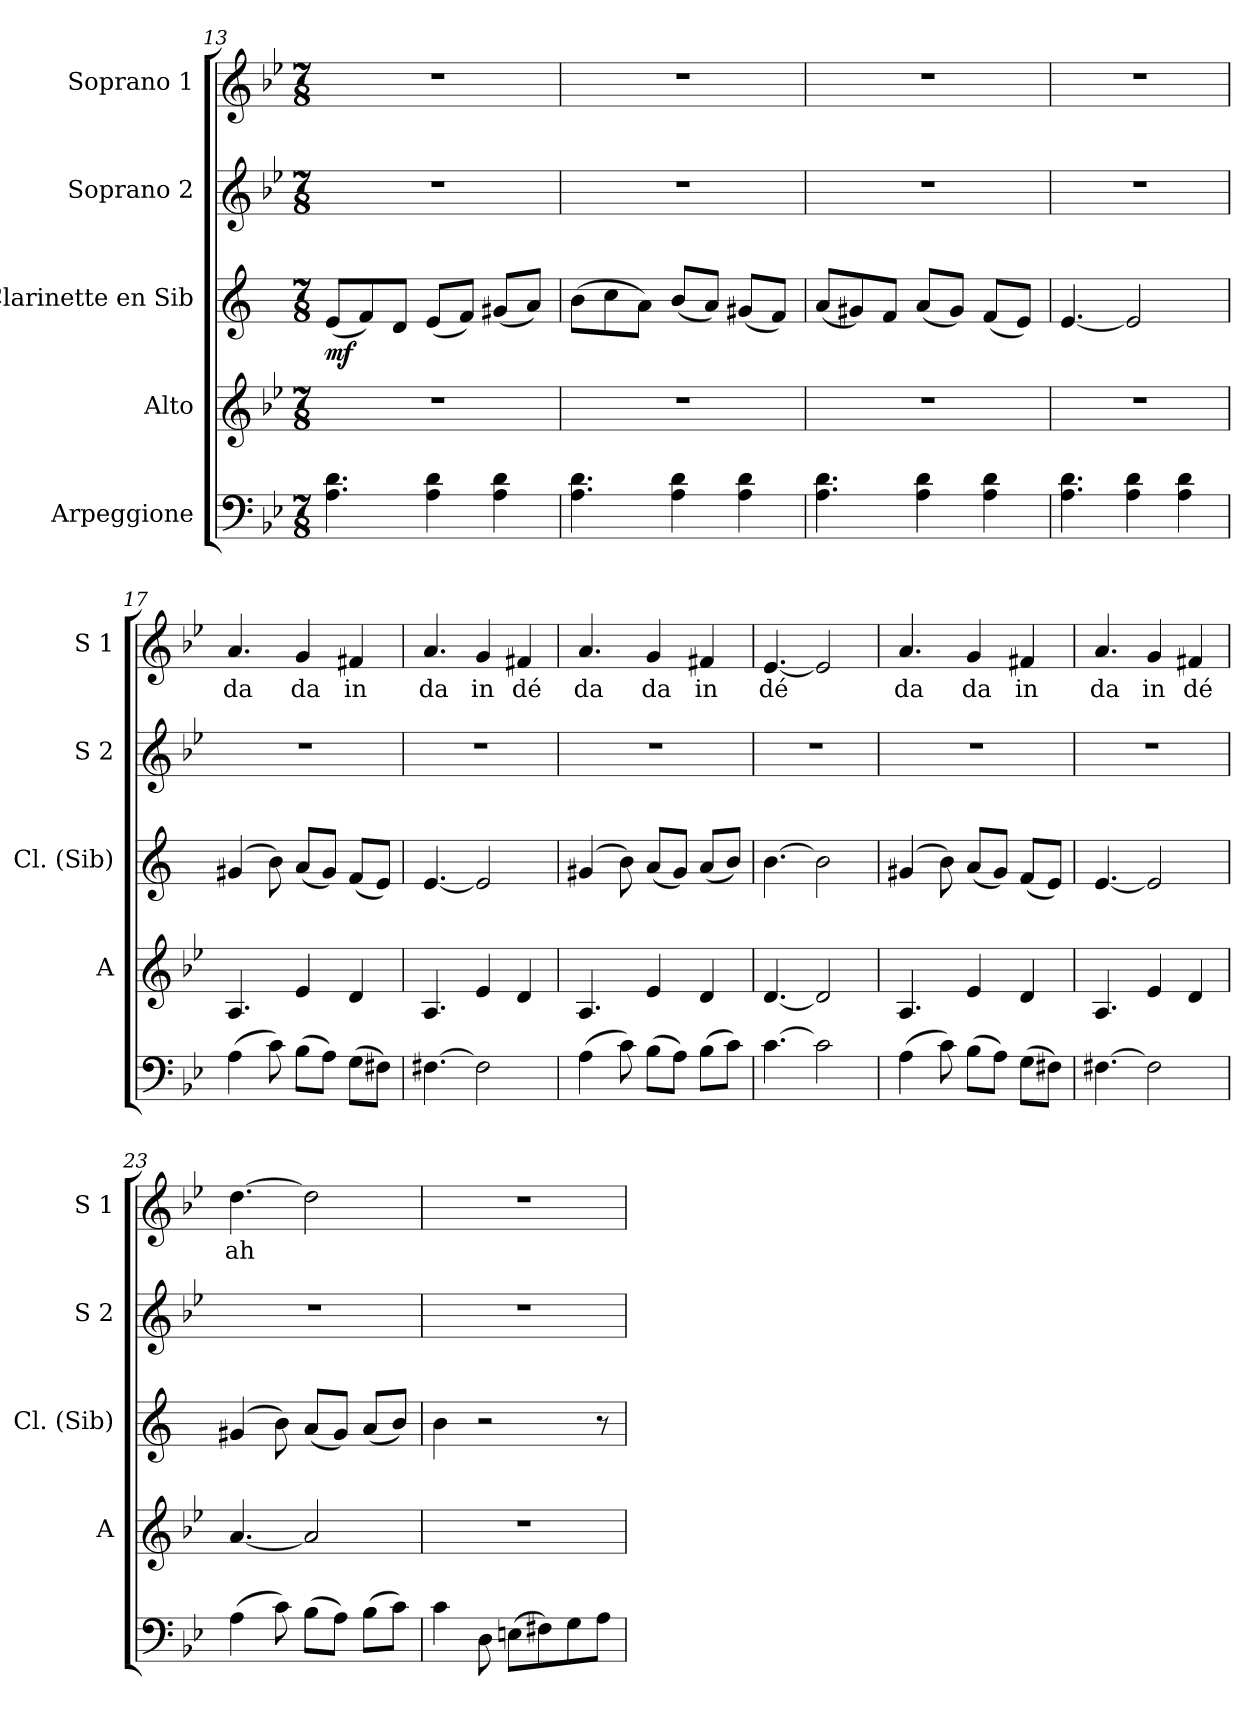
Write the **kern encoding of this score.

**kern	**kern	**kern	**dynam	**kern	**kern	**text
*part5	*part4	*part3	*part3	*part2	*part1	*part1
*staff5	*staff4	*staff3	*staff3	*staff2	*staff1	*staff1
*I"Arpeggione	*I"Alto	*I"Clarinette en Sib	*	*I"Soprano 2	*I"Soprano 1	*
*	*I'A	*I'Cl. (Sib)	*	*I'S 2	*I'S 1	*
!!LO:LB:g=z
*clefF4	*clefG2	*clefG2	*	*clefG2	*clefG2	*
*	*	*ITrd1c2	*	*	*	*
*k[b-e-]	*k[b-e-]	*k[b-e-]	*	*k[b-e-]	*k[b-e-]	*
*g:	*g:	*g:	*	*g:	*g:	*
*M7/8	*M7/8	*M7/8	*	*M7/8	*M7/8	*
=13	=13	=13	=13	=13	=13	=13
!	!	!	!LO:DY:b	!	!	!
4.A\ 4.d\	2..r	(<8d/L	mf	2..r	2..r	.
.	.	8e-/)	.	.	.	.
.	.	8c/J	.	.	.	.
4A\ 4d\	.	(<8d/L	.	.	.	.
.	.	8e-/J)	.	.	.	.
4A\ 4d\	.	(<8f#X/L	.	.	.	.
.	.	8g/J)	.	.	.	.
=14	=14	=14	=14	=14	=14	=14
4.A\ 4.d\	2..r	(>8a\L	.	2..r	2..r	.
.	.	8b-\	.	.	.	.
.	.	8g\J)	.	.	.	.
4A\ 4d\	.	(<8a/L	.	.	.	.
.	.	8g/J)	.	.	.	.
4A\ 4d\	.	(<8f#X/L	.	.	.	.
.	.	8e-/J)	.	.	.	.
=15	=15	=15	=15	=15	=15	=15
4.A\ 4.d\	2..r	(<8g/L	.	2..r	2..r	.
.	.	8f#X/)	.	.	.	.
.	.	8e-/J	.	.	.	.
4A\ 4d\	.	(<8g/L	.	.	.	.
.	.	8f#/J)	.	.	.	.
4A\ 4d\	.	(<8e-/L	.	.	.	.
.	.	8d/J)	.	.	.	.
=16	=16	=16	=16	=16	=16	=16
4.A\ 4.d\	2..r	[4.d/	.	2..r	2..r	.
4A\ 4d\	.	2d/]	.	.	.	.
4A\ 4d\	.	.	.	.	.	.
!!LO:PB:g=z
=17	=17	=17	=17	=17	=17	=17
!	!	!	!	!	!	!LO:LY:b
(>4A\	4.A/	(>4f#X/	.	2..r	4.a/	da
8c\)	.	8a\)	.	.	.	.
!	!	!	!	!	!	!LO:LY:b
(>8B-\L	4e-/	(<8g/L	.	.	4g/	da
8A\J)	.	8f#/J)	.	.	.	.
!	!	!	!	!	!	!LO:LY:b
(>8G\L	4d/	(<8e-/L	.	.	4f#X/	in
8F#X\J)	.	8d/J)	.	.	.	.
=18	=18	=18	=18	=18	=18	=18
!	!	!	!	!	!	!LO:LY:b
[4.F#X\	4.A/	[4.d/	.	2..r	4.a/	da
!	!	!	!	!	!	!LO:LY:b
2F#\]	4e-/	2d/]	.	.	4g/	in
!	!	!	!	!	!	!LO:LY:b
.	4d/	.	.	.	4f#X/	dé
=19	=19	=19	=19	=19	=19	=19
!	!	!	!	!	!	!LO:LY:b
(>4A\	4.A/	(>4f#X/	.	2..r	4.a/	da
8c\)	.	8a\)	.	.	.	.
!	!	!	!	!	!	!LO:LY:b
(>8B-\L	4e-/	(<8g/L	.	.	4g/	da
8A\J)	.	8f#/J)	.	.	.	.
!	!	!	!	!	!	!LO:LY:b
(>8B-\L	4d/	(<8g/L	.	.	4f#X/	in
8c\J)	.	8a/J)	.	.	.	.
=20	=20	=20	=20	=20	=20	=20
!	!	!	!	!	!	!LO:LY:b
[4.c\	[4.d/	[4.a\	.	2..r	[4.e-/	dé
2c\]	2d/]	2a\]	.	.	2e-/]	.
!!LO:LB:g=z
=21	=21	=21	=21	=21	=21	=21
!	!	!	!	!	!	!LO:LY:b
(>4A\	4.A/	(>4f#X/	.	2..r	4.a/	da
8c\)	.	8a\)	.	.	.	.
!	!	!	!	!	!	!LO:LY:b
(>8B-\L	4e-/	(<8g/L	.	.	4g/	da
8A\J)	.	8f#/J)	.	.	.	.
!	!	!	!	!	!	!LO:LY:b
(>8G\L	4d/	(<8e-/L	.	.	4f#X/	in
8F#X\J)	.	8d/J)	.	.	.	.
=22	=22	=22	=22	=22	=22	=22
!	!	!	!	!	!	!LO:LY:b
[4.F#X\	4.A/	[4.d/	.	2..r	4.a/	da
!	!	!	!	!	!	!LO:LY:b
2F#\]	4e-/	2d/]	.	.	4g/	in
!	!	!	!	!	!	!LO:LY:b
.	4d/	.	.	.	4f#X/	dé
=23	=23	=23	=23	=23	=23	=23
!	!	!	!	!	!	!LO:LY:b
(>4A\	[4.a/	(>4f#X/	.	2..r	[4.dd\	ah
8c\)	.	8a\)	.	.	.	.
(>8B-\L	2a/]	(<8g/L	.	.	2dd\]	.
8A\J)	.	8f#/J)	.	.	.	.
(>8B-\L	.	(<8g/L	.	.	.	.
8c\J)	.	8a/J)	.	.	.	.
=24	=24	=24	=24	=24	=24	=24
4c\	2..r	4a\	.	2..r	2..r	.
8D\	.	2r	.	.	.	.
(>8En\L	.	.	.	.	.	.
8F#X\)	.	.	.	.	.	.
8G\	.	.	.	.	.	.
8A\J	.	8r	.	.	.	.
=	=	=	=	=	=	=
*-	*-	*-	*-	*-	*-	*-
